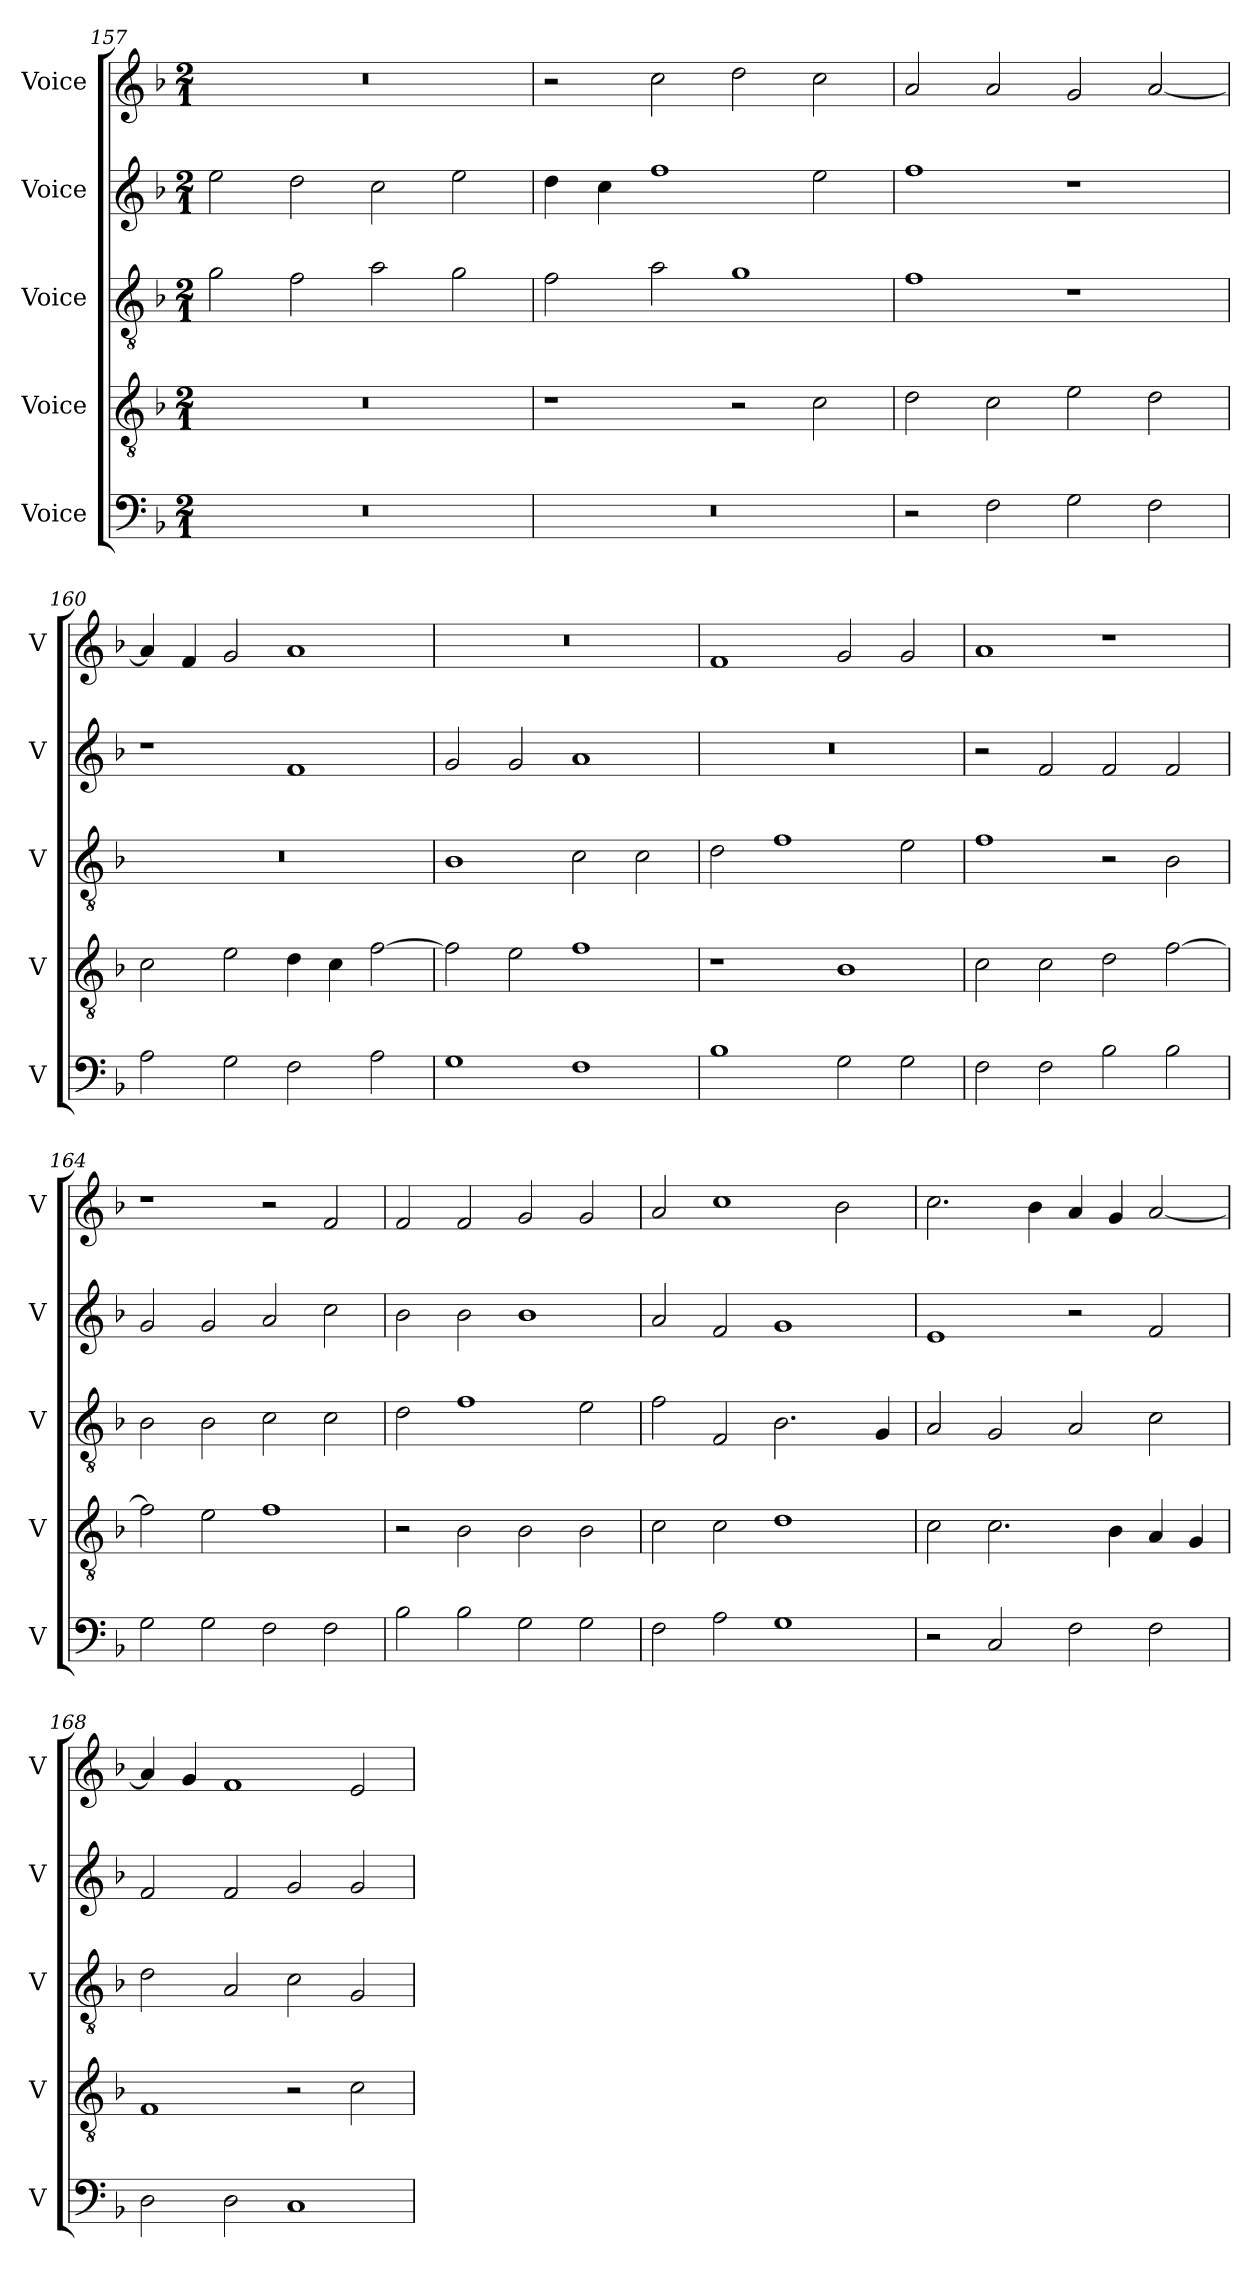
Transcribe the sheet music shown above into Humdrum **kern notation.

**kern	**kern	**kern	**kern	**kern
*part5	*part4	*part3	*part2	*part1
*staff5	*staff4	*staff3	*staff2	*staff1
*I"Voice	*I"Voice	*I"Voice	*I"Voice	*I"Voice
*I'V	*I'V	*I'V	*I'V	*I'V
!!LO:PB:g=z
*clefF4	*clefGv2	*clefGv2	*clefG2	*clefG2
*k[b-]	*k[b-]	*k[b-]	*k[b-]	*k[b-]
*M2/1	*M2/1	*M2/1	*M2/1	*M2/1
=157	=157	=157	=157	=157
0r	0r	2g\	2ee\	0r
.	.	2f\	2dd\	.
.	.	2a\	2cc\	.
.	.	2g\	2ee\	.
=158	=158	=158	=158	=158
0r	1r	2f\	4dd\	2r
.	.	.	4cc\	.
.	.	2a\	1ff	2cc\
.	2r	1g	.	2dd\
.	2c\	.	2ee\	2cc\
=159	=159	=159	=159	=159
2r	2d\	1f	1ff	2a/
2F\	2c\	.	.	2a/
2G\	2e\	1r	1r	2g/
2F\	2d\	.	.	[2a/
!!LO:LB:g=z
=160	=160	=160	=160	=160
2A\	2c\	0r	1r	4a/]
.	.	.	.	4f/
2G\	2e\	.	.	2g/
2F\	4d\	.	1f	1a
.	4c\	.	.	.
2A\	[2f\	.	.	.
=161	=161	=161	=161	=161
1G	2f\]	1B-	2g/	0r
.	2e\	.	2g/	.
1F	1f	2c\	1a	.
.	.	2c\	.	.
=162	=162	=162	=162	=162
1B-	1r	2d\	0r	1f
.	.	1f	.	.
2G\	1B-	.	.	2g/
2G\	.	2e\	.	2g/
=163	=163	=163	=163	=163
2F\	2c\	1f	2r	1a
2F\	2c\	.	2f/	.
2B-\	2d\	2r	2f/	1r
2B-\	[2f\	2B-\	2f/	.
!!LO:LB:g=z
=164	=164	=164	=164	=164
2G\	2f\]	2B-\	2g/	1r
2G\	2e\	2B-\	2g/	.
2F\	1f	2c\	2a/	2r
2F\	.	2c\	2cc\	2f/
=165	=165	=165	=165	=165
2B-\	2r	2d\	2b-\	2f/
2B-\	2B-\	1f	2b-\	2f/
2G\	2B-\	.	1b-	2g/
2G\	2B-\	2e\	.	2g/
=166	=166	=166	=166	=166
2F\	2c\	2f\	2a/	2a/
2A\	2c\	2F/	2f/	1cc
1G	1d	2.B-\	1g	.
.	.	.	.	2b-\
.	.	4G/	.	.
!!LO:PB:g=z
=167	=167	=167	=167	=167
2r	2c\	2A/	1e	2.cc\
2C/	2.c\	2G/	.	.
.	.	.	.	4b-\
2F\	.	2A/	2r	4a/
.	4B-\	.	.	4g/
2F\	4A/	2c\	2f/	[2a/
.	4G/	.	.	.
=168	=168	=168	=168	=168
2D\	1F	2d\	2f/	4a/]
.	.	.	.	4g/
2D\	.	2A/	2f/	1f
1C	2r	2c\	2g/	.
.	2c\	2G/	2g/	2e/
=	=	=	=	=
*-	*-	*-	*-	*-
